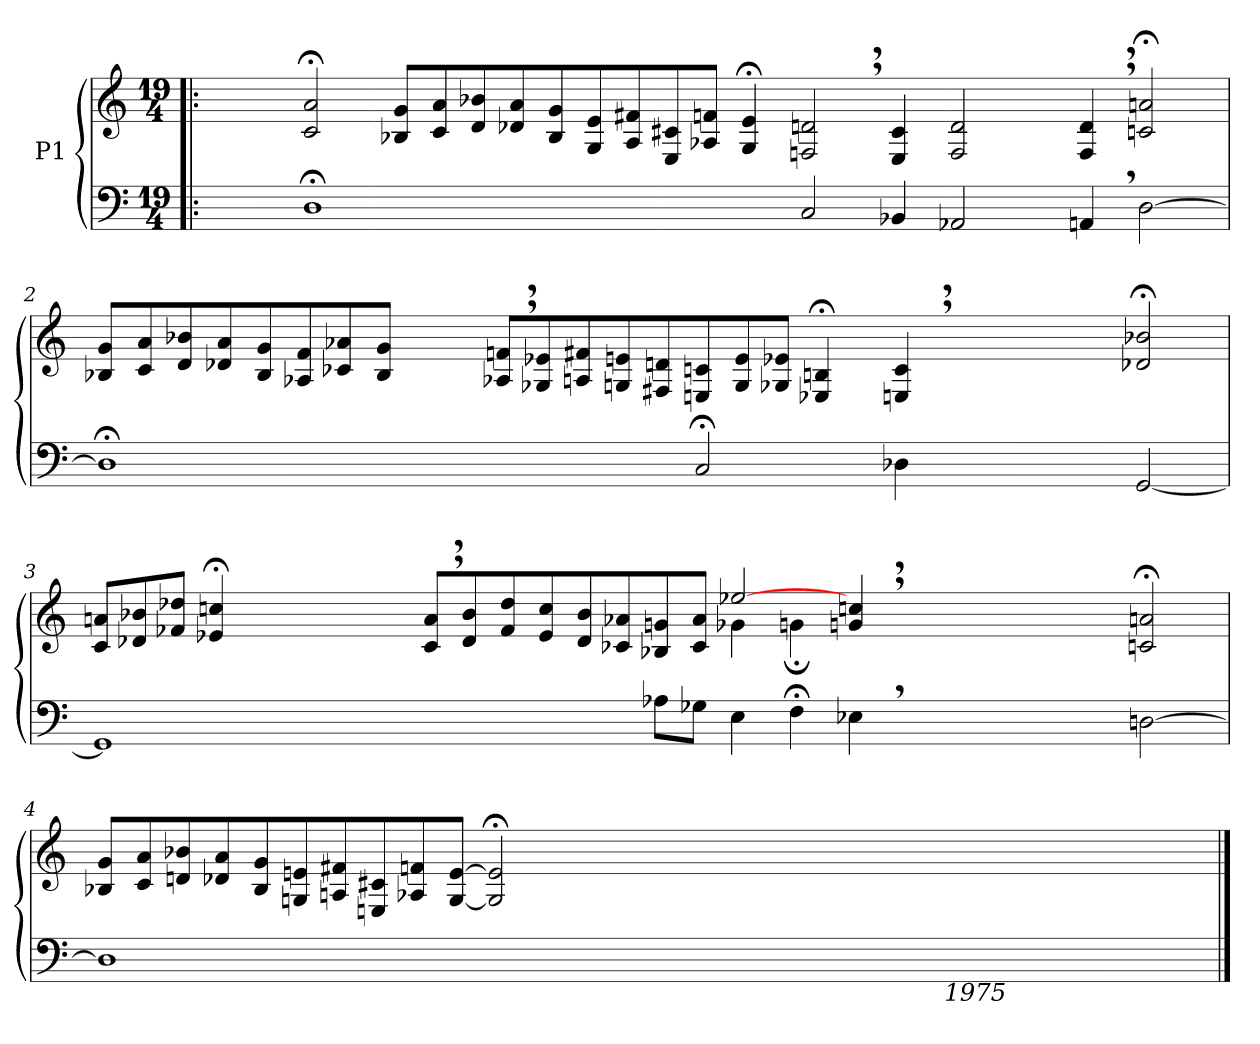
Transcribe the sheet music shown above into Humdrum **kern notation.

**kern	**kern
*part1	*part1
*staff2	*staff1
*I"P1	*
!!LO:PB:g=z
*clefF4	*clefG2
*k[]	*k[]
*M19/4	*M19/4
=1!|:	=1!|:
2.ryy	2.ryy
1D;i	2ci/; 2ai;
.	8B-Xi/ 8giL
.	8ci/ 8ai
.	8di/ 8b-Xi
.	8d-Xi/ 8ai
2ryy	8B-i/ 8gi
.	8Gi/ 8ei
.	8Ai/ 8f#Xi
.	8Ei/ 8c#Xi
4.ryy	8A-Xi/ 8fniJ
.	4Gi/; 4ei;
2Ci/	2Fni/, 2dni,
4BB-Xi/	4Ei/ 4c#i
2AA-Xi/	2Fi/ 2di
8ryy	8ryy
4AAn,i/	4Fi/, 4di,
[>2Di\	2cni/; 2ani;
!!LO:LB:g=z
=2	=2
1D;i]	8B-Xi/ 8giL
.	8ci/ 8ai
.	8di/ 8b-Xi
.	8d-Xi/ 8ai
.	8B-i/ 8gi
.	8A-Xi/ 8fi
.	8c-Xi/ 8a-Xi
.	8B-i/ 8giJ
2ryy	8ryy
.	8ryy
.	8A-Xi/, 8fni,L
.	8G-Xi/ 8e-Xi
4.ryy	8Ani/ 8f#Xi
.	8Gni/ 8eni
.	8F#Xi/ 8dni
2C;i/	8Eni/ 8cni
.	8Gi/ 8ei
.	8G-Xi/ 8e-XiJ
.	4E-Xi/; 4Bni;
8ryy	.
4D-Xi\	4Eni/, 4ci,
1.ryy	1.ryy
[<2GGi/	2d-Xi/; 2b-Xi;
!!LO:LB:g=z
=3	=3
*	*^
1GGi]	8ci/ 8aniL	4ryy
.	8d-Xi/ 8b-Xi	.
*	*v	*v
.	8f-Xi/ 8dd-XiJ
.	4e-Xi/; 4ccni;
.	8ryy
.	2ryy
1ryy	.
.	8ci/, 8ai,L
.	8d-i/ 8b-i
.	8f-i/ 8dd-i
.	8e-i/ 8cci
.	8d-i/ 8b-i
.	8c-Xi/ 8a-Xi
8A-Xi\L	8B-Xi/ 8gni
8G-Xi\J	8c-i/ 8a-iJ
*	*^
4Ei\	[>2ee-Xi/	4g-Xi\
4F;i\	.	4gn;i\
4E-X,i\	4gni/, 4ccni,	0ryy
4ryy	1ryy	.
1ryy	.	.
.	4ryy	.
[>2Dni\	2cni/; 2ani;	.
*	*v	*v
!!LO:LB:g=z
=4	=4
*^	*
1Di]	1ryy	8B-Xi/ 8giL
.	.	8ci/ 8ai
.	.	8dni/ 8b-Xi
.	.	8d-Xi/ 8ai
.	.	8B-i/ 8gi
.	.	8Gni/ 8eni
.	.	8Ani/ 8f#Xi
.	.	8Eni/ 8c#Xi
1.ryy	1ryy	8A-Xi/ 8fni
.	.	[<8Gi/ [>8eiJ
.	.	2Gi/]; 2ei];
.	.	1.ryy
.	1ryy	.
1.ryy	.	.
.	4ryy	.
.	8ryy	1.ryy
.	32..ryy	.
!	!LO:TX:b:i:t=1975	!
.	1ryy	.
2.ryy	.	.
.	4ryy	.
.	16ryy	.
.	128ryy	.
*v	*v	*
==	==
*-	*-
